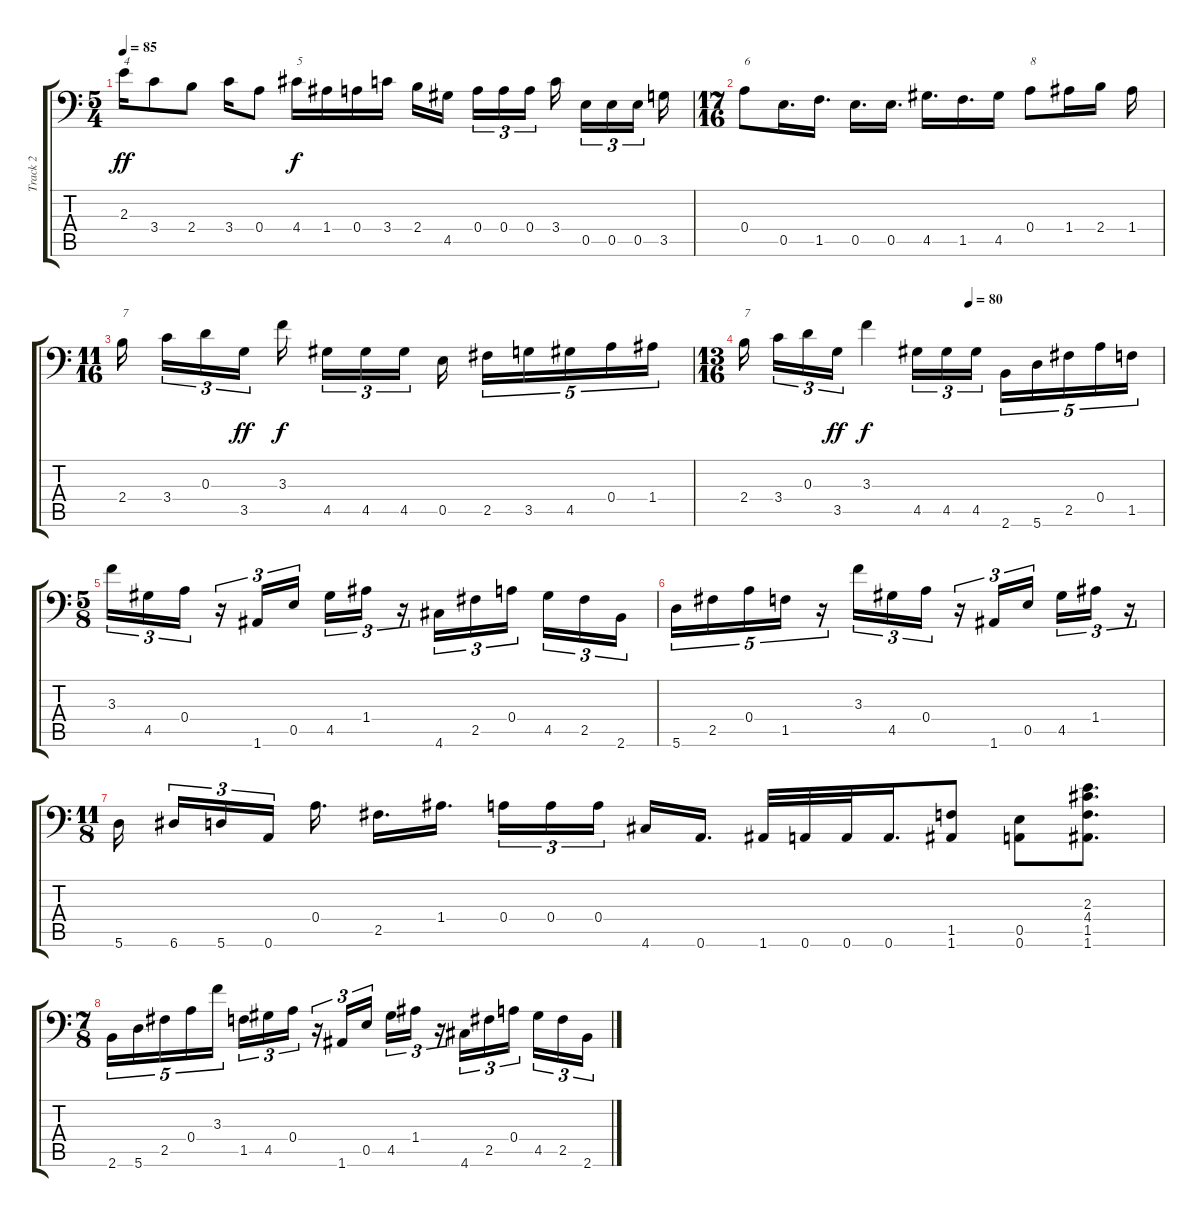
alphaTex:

\track ("Track 2" "Track 2") {instrument distortionguitar}
\staff {score tabs}
\tuning (B3 Gb3 D3 A2 E2 A1) {hide}
\ts (5 4)
\tempo 85
\clef f4
\ks c
2.3.16{txt "4" dy ff} 3.4.8 2.4.8 3.4.16 0.4.8 4.4.16{txt "5" dy f} 1.4.16 0.4.16 3.4.16 2.4.16 4.5.16{beam splitsecondary} 0.4.16{tu (3 2)} 0.4.16{tu (3 2)} 0.4.16{tu (3 2)} 3.4.16{beam splitsecondary} 0.5.16{tu (3 2)} 0.5.16{tu (3 2)} 0.5.16{tu (3 2) beam splitsecondary} 3.5.16 |
\ts (17 16)
0.4.8{txt "6"} 0.5.16{d} 1.5.16{d} 0.5.16{d} 0.5.16{d} 4.5.16{d} 1.5.16{d} 4.5.16 0.4.8{txt "8"} 1.4.16 2.4.16 1.4.16 |
\ts (11 16)
2.4.16{txt "7"} 3.4.16{tu (3 2)} 0.3.16{tu (3 2)} 3.5.16{tu (3 2) dy ff} 3.3.16{dy f} 4.5.16{tu (3 2)} 4.5.16{tu (3 2)} 4.5.16{tu (3 2)} 0.5.16 2.5.16{tu (5 4)} 3.5.16{tu (5 4)} 4.5.16{tu (5 4)} 0.4.16{tu (5 4)} 1.4.16{tu (5 4)} |
\ts (13 16)
\tempo (80 0.5384615384615384)
2.4.16{txt "7" volume 16} 3.4.16{tu (3 2)} 0.3.16{tu (3 2)} 3.5.16{tu (3 2) dy ff} 3.3.4{dy f} 4.5.16{tu (3 2) volume 16} 4.5.16{tu (3 2)} 4.5.16{tu (3 2)} 2.6.16{tu (5 4)} 5.6.16{tu (5 4)} 2.5.16{tu (5 4)} 0.4.16{tu (5 4)} 1.5.16{tu (5 4)} |
\ts (5 8)
3.3.16{tu (3 2)} 4.5.16{tu (3 2)} 0.4.16{tu (3 2)} r.16{tu (3 2)} 1.6.16{tu (3 2)} 0.5.16{tu (3 2)} 4.5.16{tu (3 2)} 1.4.16{tu (3 2)} r.16{tu (3 2)} 4.6.16{tu (3 2)} 2.5.16{tu (3 2)} 0.4.16{tu (3 2)} 4.5.16{tu (3 2)} 2.5.16{tu (3 2)} 2.6.16{tu (3 2)} |
5.6.16{tu (5 4)} 2.5.16{tu (5 4)} 0.4.16{tu (5 4)} 1.5.16{tu (5 4)} r.16{tu (5 4)} 3.3.16{tu (3 2)} 4.5.16{tu (3 2)} 0.4.16{tu (3 2)} r.16{tu (3 2)} 1.6.16{tu (3 2)} 0.5.16{tu (3 2)} 4.5.16{tu (3 2)} 1.4.16{tu (3 2)} r.16{tu (3 2)} |
\ts (11 8)
5.6.16{beam splitsecondary} 6.6.16{tu (3 2)} 5.6.16{tu (3 2)} 0.6.16{tu (3 2)} 0.4.16{d} 2.5.16{d} 1.4.16{d} 0.4.16{tu (3 2)} 0.4.16{tu (3 2)} 0.4.16{tu (3 2) beam splitsecondary} 4.6.16 0.6.16{d} 1.6.32 0.6.32 0.6.32 0.6.16{d} (1.5 1.6).8 (0.5 0.6).8 (2.3 4.4 1.5 1.6).8{d} |
\ts (7 8)
2.6.16{tu (5 4)} 5.6.16{tu (5 4)} 2.5.16{tu (5 4)} 0.4.16{tu (5 4)} 3.3.16{tu (5 4)} 1.5.16{tu (3 2)} 4.5.16{tu (3 2)} 0.4.16{tu (3 2)} r.16{tu (3 2)} 1.6.16{tu (3 2)} 0.5.16{tu (3 2)} 4.5.16{tu (3 2)} 1.4.16{tu (3 2)} r.16{tu (3 2)} 4.6.16{tu (3 2)} 2.5.16{tu (3 2)} 0.4.16{tu (3 2)} 4.5.16{tu (3 2)} 2.5.16{tu (3 2)} 2.6.16{tu (3 2)}
